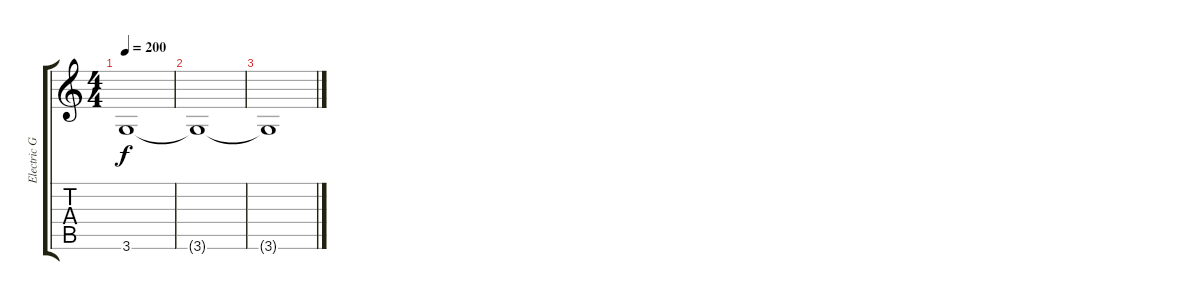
\track ("Electric Guitar (clean)" "Electric G") {instrument electricguitarclean}
\staff {score tabs}
\tuning (E4 B3 G3 D3 A2 E2) {hide}
\ts (4 4)
\tempo 200
\clef g2
\ks c
3.6{t}.1{dy f} |
3.6{t}.1 |
3.6{t}.1
